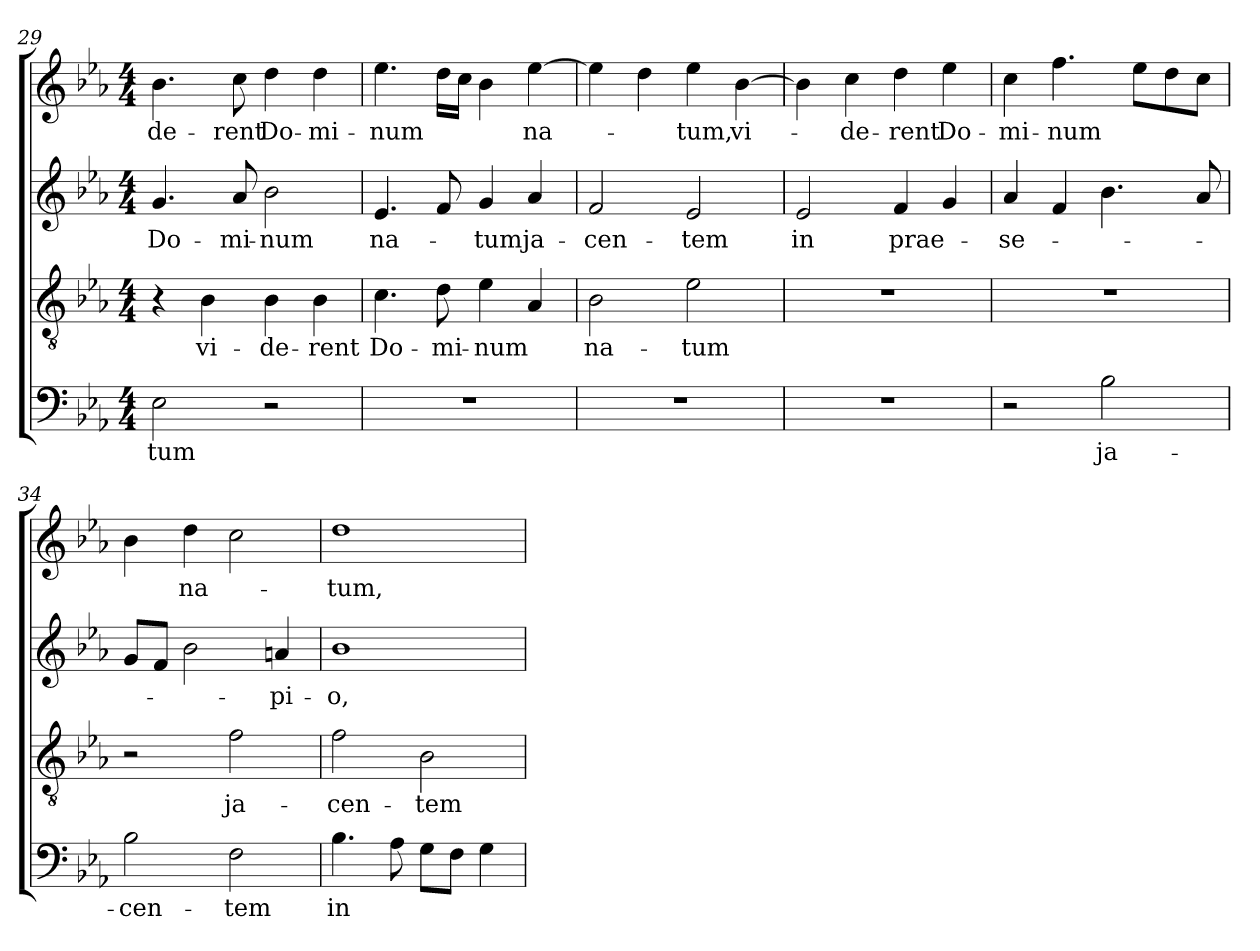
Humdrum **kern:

**kern	**text	**kern	**text	**kern	**text	**kern	**text
*part4	*part4	*part3	*part3	*part2	*part2	*part1	*part1
*staff4	*staff4	*staff3	*staff3	*staff2	*staff2	*staff1	*staff1
*clefF4	*	*clefGv2	*	*clefG2	*	*clefG2	*
*k[b-e-a-]	*	*k[b-e-a-]	*	*k[b-e-a-]	*	*k[b-e-a-]	*
*E-:	*	*E-:	*	*E-:	*	*E-:	*
*M4/4	*	*M4/4	*	*M4/4	*	*M4/4	*
=29	=29	=29	=29	=29	=29	=29	=29
!	!LO:LY:b:color=#000000	!	!	!	!	!	!
!	!	!	!	!	!LO:LY:b:color=#000000	!	!
!	!	!	!	!	!	!	!LO:LY:b:color=#000000
2E-i\	-tum	4r	.	4.gi/	Do-	4.b-i\	-de-
!	!	!	!LO:LY:b:color=#000000	!	!	!	!
.	.	4B-i\	vi-	.	.	.	.
!	!	!	!	!	!LO:LY:b:color=#000000	!	!
!	!	!	!	!	!	!	!LO:LY:b:color=#000000
.	.	.	.	8a-i/	-mi-	8cci\	-rent
!	!	!	!LO:LY:b:color=#000000	!	!	!	!
!	!	!	!	!	!LO:LY:b:color=#000000	!	!
!	!	!	!	!	!	!	!LO:LY:b:color=#000000
2r	.	4B-i\	-de-	2b-i\	-num	4ddi\	Do-
!	!	!	!LO:LY:b:color=#000000	!	!	!	!
!	!	!	!	!	!	!	!LO:LY:b:color=#000000
.	.	4B-i\	-rent	.	.	4ddi\	-mi-
=30	=30	=30	=30	=30	=30	=30	=30
!	!	!	!LO:LY:b:color=#000000	!	!	!	!
!	!	!	!	!	!LO:LY:b:color=#000000	!	!
!	!	!	!	!	!	!	!LO:LY:b:color=#000000
1r	.	4.ci\	Do-	4.e-i/	na-	4.ee-i\	-num
!	!	!	!LO:LY:b:color=#000000	!	!	!	!
.	.	8di\	-mi-	8fi/	.	16ddi\LL	.
.	.	.	.	.	.	16cci\JJ	.
!	!	!	!LO:LY:b:color=#000000	!	!	!	!
!	!	!	!	!	!LO:LY:b:color=#000000	!	!
.	.	4e-i\	-num	4gi/	-tum	4b-i\	.
!	!	!	!	!	!LO:LY:b:color=#000000	!	!
!	!	!	!	!	!	!	!LO:LY:b:color=#000000
.	.	4A-i/	.	4a-i/	ja-	[4ee-i\	na-
=31	=31	=31	=31	=31	=31	=31	=31
!	!	!	!LO:LY:b:color=#000000	!	!	!	!
!	!	!	!	!	!LO:LY:b:color=#000000	!	!
1r	.	2B-i\	na-	2fi/	-cen-	4ee-i\]	.
.	.	.	.	.	.	4ddi\	.
!	!	!	!LO:LY:b:color=#000000	!	!	!	!
!	!	!	!	!	!LO:LY:b:color=#000000	!	!
!	!	!	!	!	!	!	!LO:LY:b:color=#000000
.	.	2e-i\	-tum	2e-i/	-tem	4ee-i\	-tum,
!	!	!	!	!	!	!	!LO:LY:b:color=#000000
.	.	.	.	.	.	[4b-i\	vi-
=32	=32	=32	=32	=32	=32	=32	=32
!	!	!	!	!	!LO:LY:b:color=#000000	!	!
1r	.	1r	.	2e-i/	in	4b-i\]	.
!	!	!	!	!	!	!	!LO:LY:b:color=#000000
.	.	.	.	.	.	4cci\	-de-
!	!	!	!	!	!LO:LY:b:color=#000000	!	!
!	!	!	!	!	!	!	!LO:LY:b:color=#000000
.	.	.	.	4fi/	prae-	4ddi\	-rent
!	!	!	!	!	!	!	!LO:LY:b:color=#000000
.	.	.	.	4gi/	.	4ee-i\	Do-
=33	=33	=33	=33	=33	=33	=33	=33
!	!	!	!	!	!LO:LY:b:color=#000000	!	!
!	!	!	!	!	!	!	!LO:LY:b:color=#000000
2r	.	1r	.	4a-i/	-se-	4cci\	-mi-
!	!	!	!	!	!	!	!LO:LY:b:color=#000000
.	.	.	.	4fi/	.	4.ffi\	-num
!	!LO:LY:b:color=#000000	!	!	!	!	!	!
2B-i\	ja-	.	.	4.b-i\	.	.	.
.	.	.	.	.	.	8ee-i\L	.
.	.	.	.	.	.	8ddi\	.
.	.	.	.	8a-i/	.	8cci\J	.
!!LO:PB:g=z
=34	=34	=34	=34	=34	=34	=34	=34
!	!LO:LY:b:color=#000000	!	!	!	!	!	!
2B-i\	-cen-	2r	.	8gi/L	.	4b-i\	.
.	.	.	.	8fi/J	.	.	.
!	!	!	!	!	!	!	!LO:LY:b:color=#000000
.	.	.	.	2b-i\	.	4ddi\	na-
!	!LO:LY:b:color=#000000	!	!	!	!	!	!
!	!	!	!LO:LY:b:color=#000000	!	!	!	!
2Fi\	-tem	2fi\	ja-	.	.	2cci\	.
!	!	!	!	!	!LO:LY:b:color=#000000	!	!
.	.	.	.	4ani/	-pi-	.	.
=35	=35	=35	=35	=35	=35	=35	=35
!	!LO:LY:b:color=#000000	!	!	!	!	!	!
!	!	!	!LO:LY:b:color=#000000	!	!	!	!
!	!	!	!	!	!LO:LY:b:color=#000000	!	!
!	!	!	!	!	!	!	!LO:LY:b:color=#000000
4.B-i\	in	2fi\	-cen-	1b-i	-o,	1ddi	-tum,
8A-i\	.	.	.	.	.	.	.
!	!	!	!LO:LY:b:color=#000000	!	!	!	!
8Gi\L	.	2B-i\	-tem	.	.	.	.
8Fi\J	.	.	.	.	.	.	.
4Gi\	.	.	.	.	.	.	.
=	=	=	=	=	=	=	=
*-	*-	*-	*-	*-	*-	*-	*-
